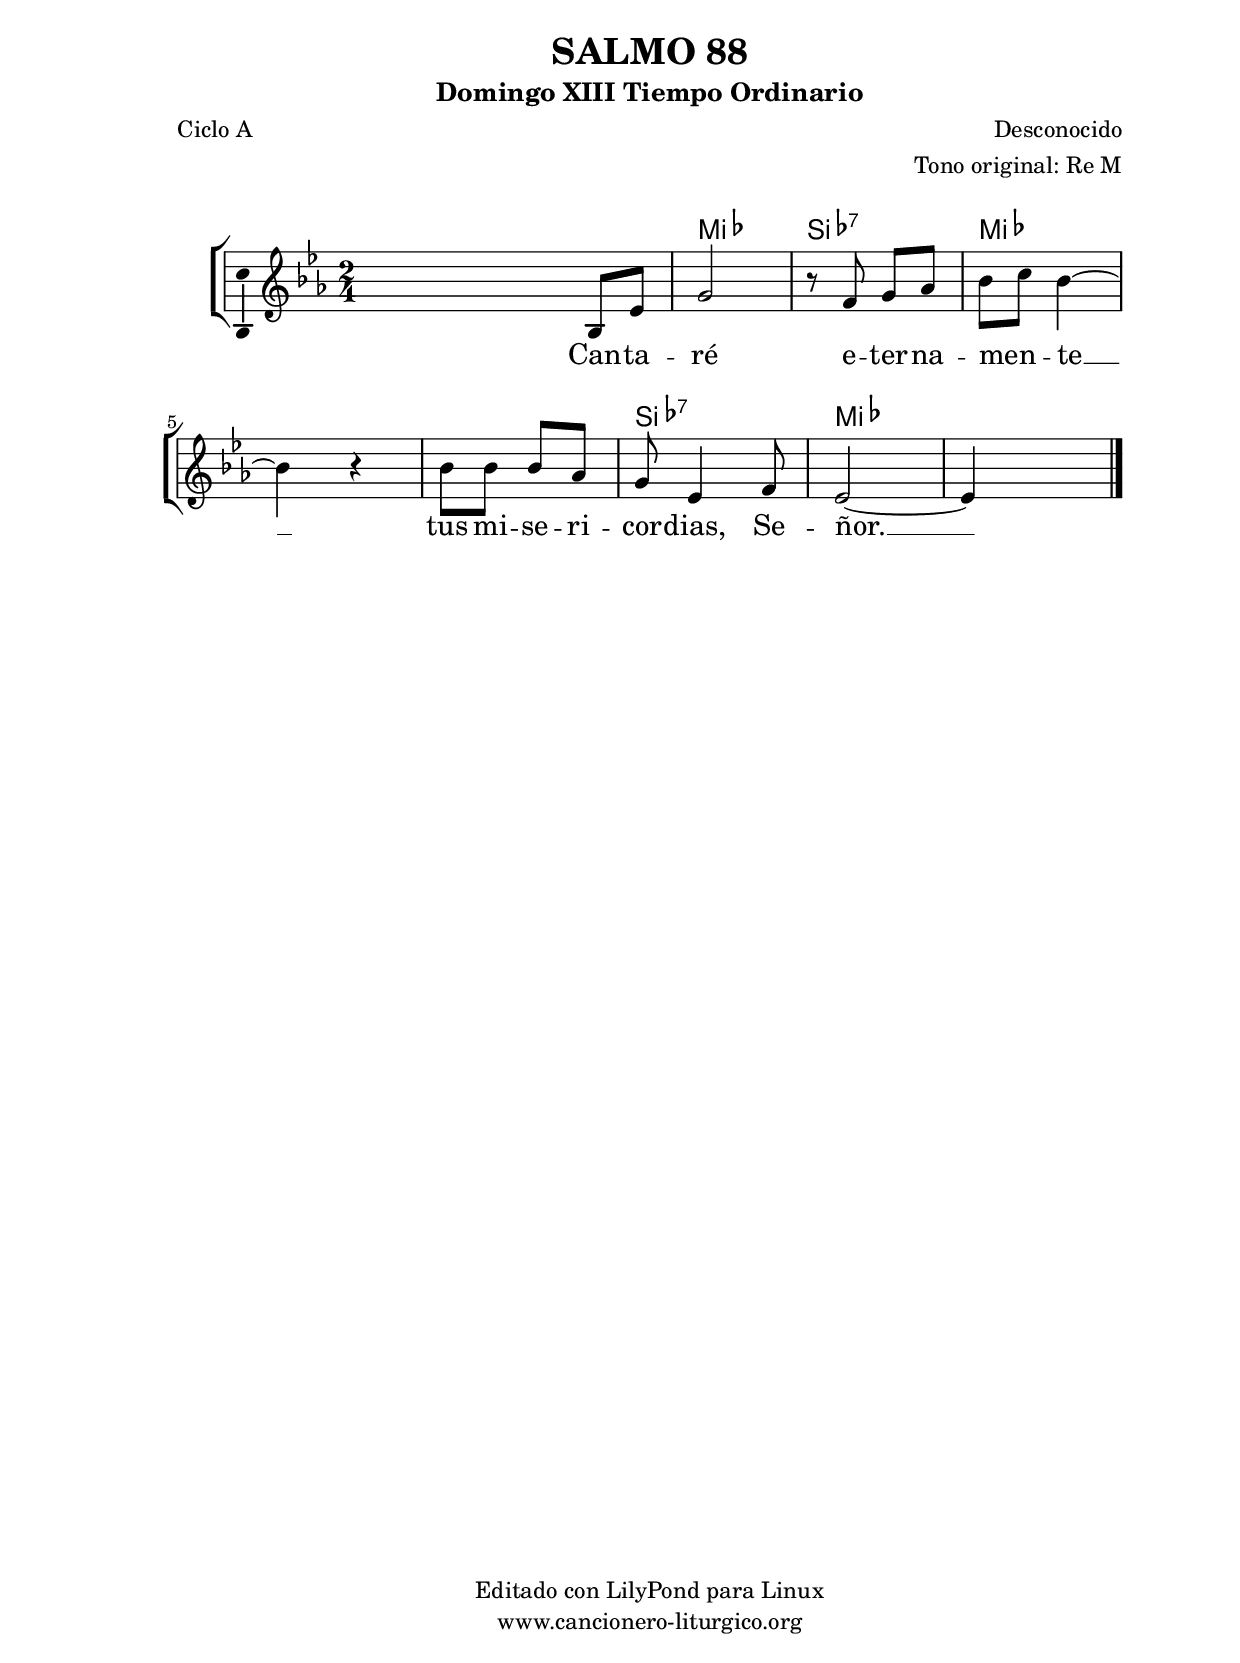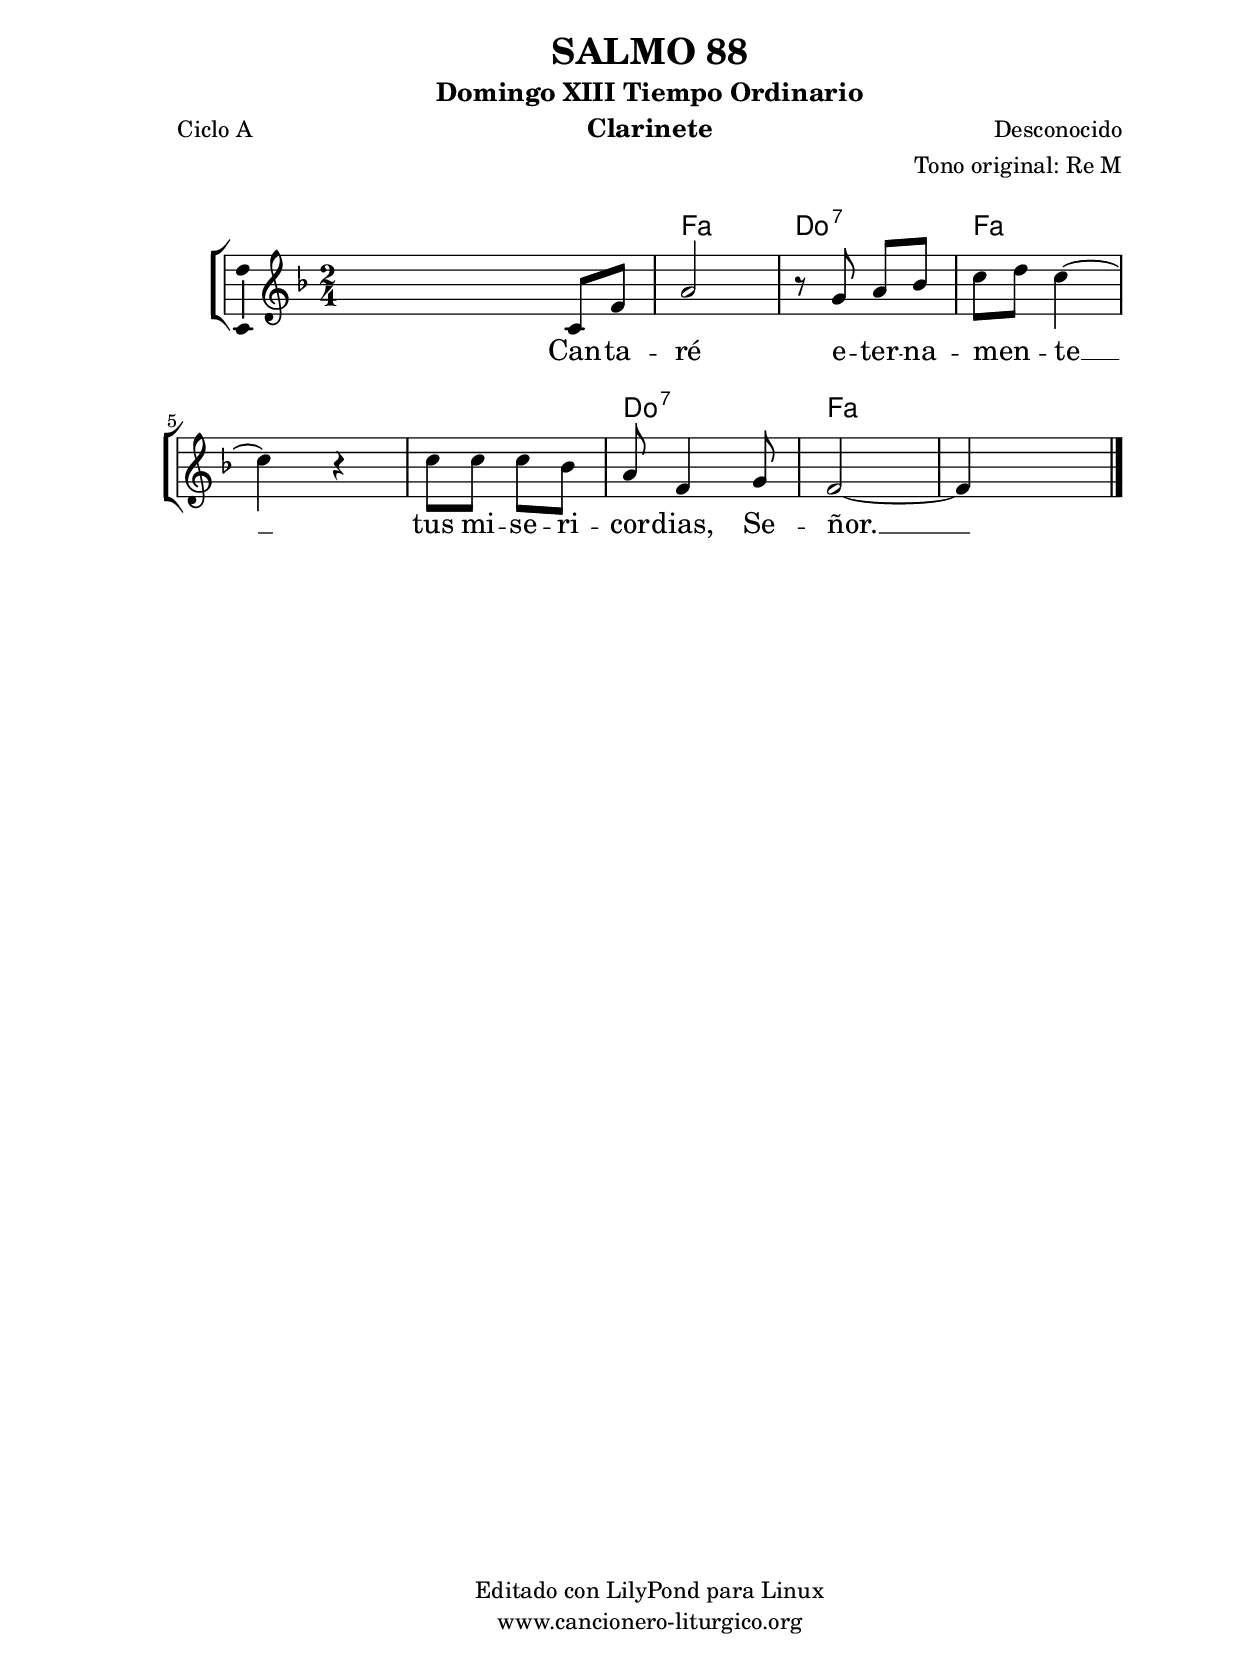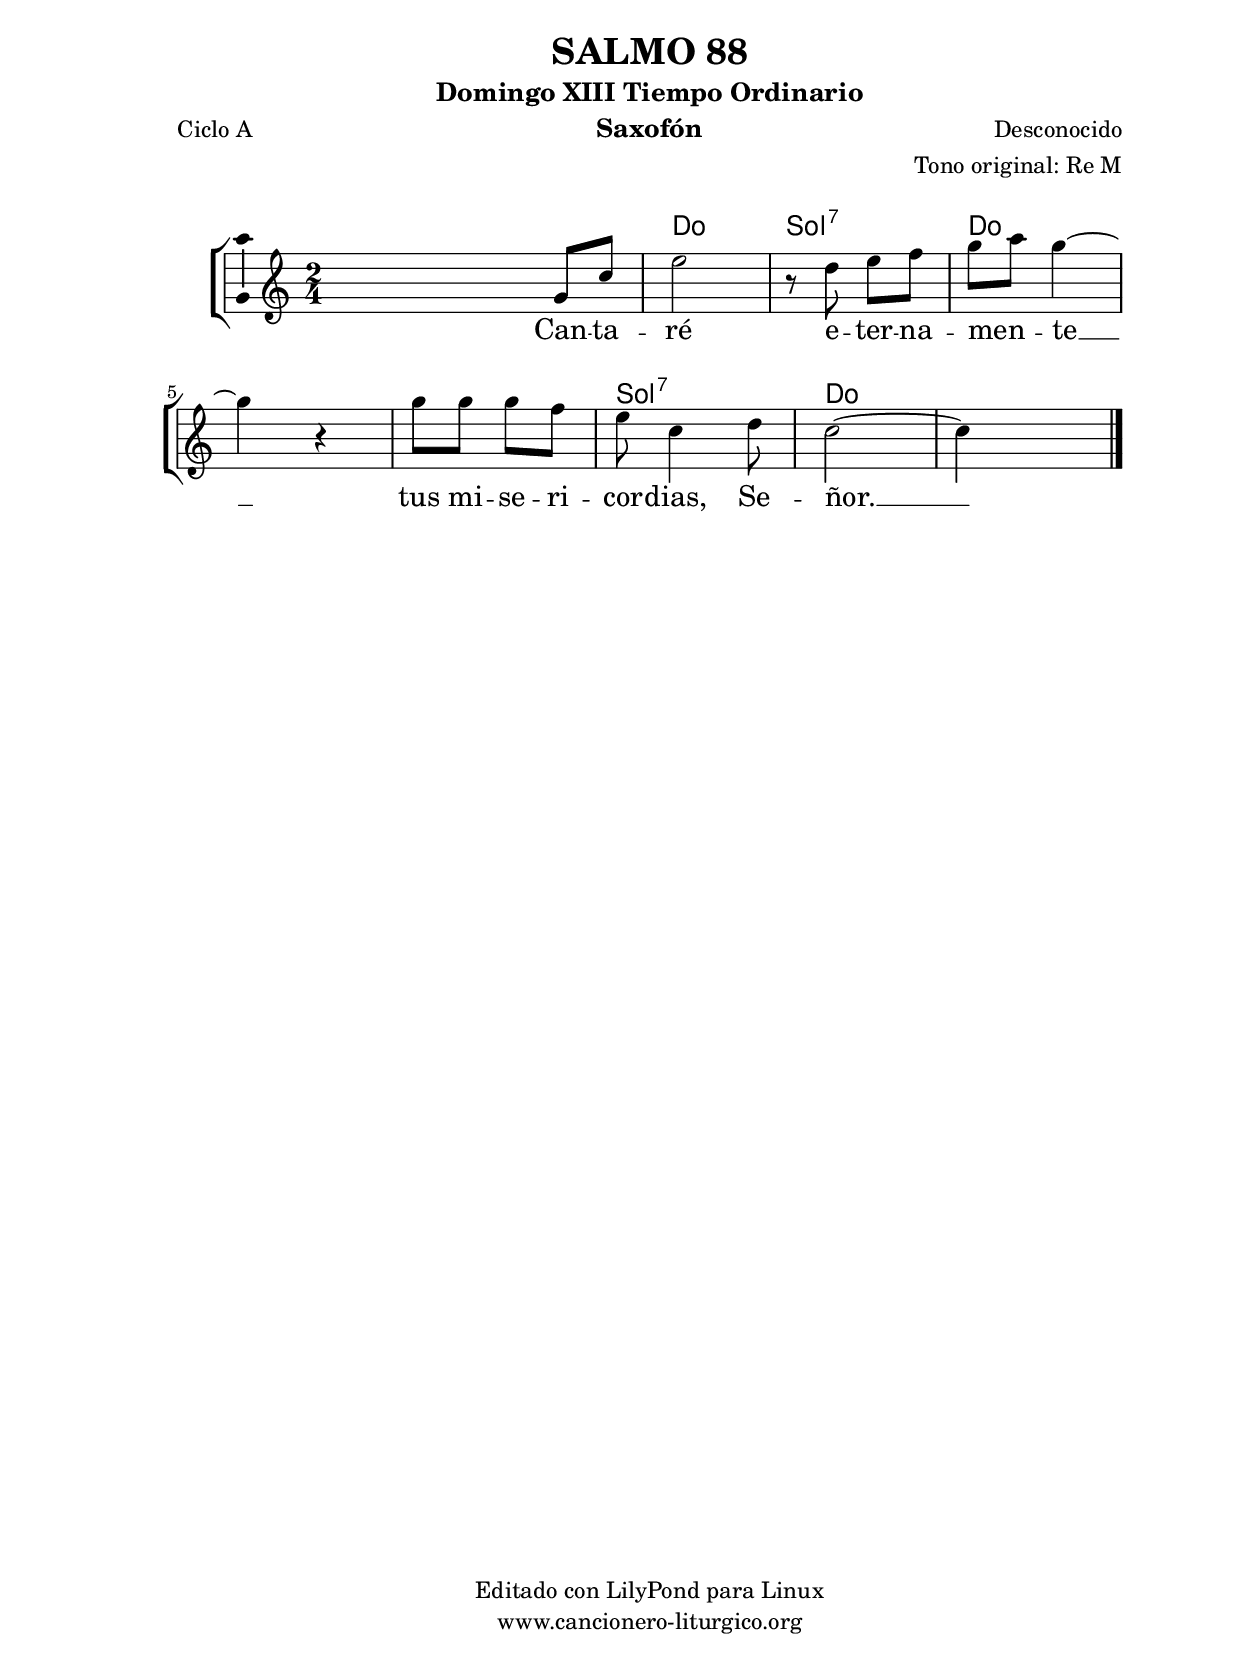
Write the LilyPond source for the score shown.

%
%para convertir .midi en .wav:
%timidity filename.midi -Ow -o finename.wav
%
%
%Para convertir de .wav a .mp3:
%lame -h -m j filename.wav
%
%
%para escuchar el midi:
%timidity nombrefichero.midi
%


%versión de lilypond para la que se ha escrito esta partitura:
\version "2.16.0"

	%Tamaño papel
	#(set-default-paper-size "a4")
	%Tamaño partitura
	#(set-global-staff-size 20)
	%No responde al pulsar sobre una nota
	#(ly:set-option 'point-and-click #f)

%parámetros del encabezamiento:
\header {
	title = "SALMO 88"
	subtitle = "Domingo XIII Tiempo Ordinario"
	composer = "Desconocido"
	poet = "Ciclo A"
	meter = ""
	arranger = "Tono original: Re M"
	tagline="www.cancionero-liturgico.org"
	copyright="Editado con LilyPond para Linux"
	tiempo = "Ordinario"
	usos = "Salmo"
	letra = "Cantaré eternamente tus misericordias, Señor."
	}

%parámetros asociados al papel:
\paper  {
	oddHeaderMarkup = \markup {\fill-line { \on-the-fly #not-first-page \fromproperty #'header:title \on-the-fly #not-first-page \fromproperty #'header:composer }}
	evenHeaderMarkup = \markup {\fill-line { \fromproperty #'header:composer \fromproperty #'header:title }}
	#(set-paper-size "a4")
	print-page-number = ##f
	first-page-number = 1
	print-first-page-number = ##f
%	head-separation = 3.0 \cm
	top-margin = 2.0 \cm
	bottom-margin = 0.5\cm
%%%	bottom-margin = -1.0\cm
	left-margin = 3.0 \cm
	line-width = 16.0 \cm 
	indent = 8\mm
	interscoreline = 2.\mm
	between-system-space = 15\mm
%	para que las partituras no llenen la hoja:
	ragged-bottom = ##t
%	idem para la última hoja:
	ragged-last-bottom = ##f
%	para que las partituras llenen el ancho del papel:
	ragged-last = ##f
	after-title-space = 2.5 \cm
%page-count=1
system-count=2

	%Flexible Vertical Spacing
%	markup-markup-spacing =
%	#'((basic-distance . 15) (minimum-distance . 15) (padding . 3))
	markup-system-spacing =
	#'((basic-distance . 15) (minimum-distance . 15) (padding . 3))
	system-system-spacing =
	#'((basic-distance . 15) (minimum-distance . 15) (padding . 3))
	score-system-spacing =
	#'((basic-distance . 15) (minimum-distance . 15) (padding . 5))
%	top-system-spacing = % header
%	#'((basic-distance . 8) (minimum-distance . 0) (padding . 3))
%	top-markup-spacing =
%	#'((basic-distance . 20) (minimum-distance . 20) (padding . 3))
	last-bottom-spacing = % footer
	#'((basic-distance . 5) (minimum-distance . 5) (padding . 3))
%	score-markup-spacing =
%	#'((basic-distance . 16) (minimum-distance . 13) (padding . 3))

	}


%parámetros que afectan a toda la partitura:
global =  {
	%clave de sol (G):
	\clef G
	%armadura:
	\transpose d ees
	\key d \major
	\tempo 4=100
	\set Score.tempoHideNote = ##t
	}


acordes = {
	\italianChords
	\chordmode {
	\transpose d ees
{

s2 d2 a:7 d s d a:7 d s

	}
	}
}

melodia = 
	\transpose d ees
{
	\relative c'{

\time 2/4

s4 a8 d
fis2
r8 e8 fis g
a8 b a4~
a4 r4
a8 a a g
fis8 d4 e8
d2~
d4 s4

	\bar "|."
	}
	}


texto = \lyricmode {
Can -- ta -- ré e -- ter -- na -- men -- _ te __ tus mi -- se -- ri -- cor -- dias, Se -- ñor. __
	}


acordesStaff = \context ChordNames = acordesStaff <<
	\set chordChanges = ##t
	\acordes
	>>


vozStaff = \context Voice = vozStaff
\with {\consists "Ambitus_engraver"}
<<
%	\set Staff.instrumentName = ""
%	\set Staff.shortInstrumentName = ""
%	\set Staff.midiInstrument = #"clarinet"
%	\set Staff.midiInstrument = #"cello"
%	\set Staff.midiInstrument = #"flute"
	\set Staff.midiInstrument = #"electric guitar (jazz)"
%	\set Staff.midiInstrument = #"english horn"
%	\set Staff.midiInstrument = #"violin"
%	\set Staff.midiInstrument = #"glockenspiel"
	\set Staff.midiMinimumVolume = #0.7
	\set Staff.midiMaximumVolume = #0.9
	\global
	\melodia
	>>


textoStaff = \context Lyrics = textoStaff <<
	\lyricsto vozStaff \texto
	>>

\book {
	\score {
		\context ChoirStaff {
			\override StaffGroup.SystemStartBracket #'collapse-height = #1
			\override Score.SystemStartBar #'collapse-height = #1
			<<
			\acordesStaff
			\vozStaff
			\textoStaff
			>>
			}
		\layout {
	    		\context {
				\Lyrics
				\override LyricText #'font-size = #2
				}
	   		 \context {
				\Score
				%fontSize = #3
				\override StaffSymbol #'staff-space = #(magstep +3)
				%\override Beam #'thickness = #0.55
				%\override SpacingSpanner #'spacing-increment = #1.0
				%\override Slur #'height-limit = #1.5
				}
			}
		}
	\score {
		\unfoldRepeats
		\context ChoirStaff {
			<<
			\acordesStaff
			\vozStaff
			>>
			}
		\midi {
	  		\context {
	  			\Score
				tempoWholesPerMinute = #(ly:make-moment 70 4)
				}
			}
		}
	}

%Partitura para clarinete
#(define output-suffix "C")
\book {
	\header{
		instrument = "Clarinete"
		}
	\score {
		\context ChoirStaff {
			\override StaffGroup.SystemStartBracket #'collapse-height = #1
			\override Score.SystemStartBar #'collapse-height = #1
\transpose c d
			<<
			\acordesStaff
			\vozStaff
			\textoStaff
			>>
			}
		\layout {
	    		\context {
				\Lyrics
				\override LyricText #'font-size = #2
				}
	   		 \context {
				\Score
				%fontSize = #3
				\override StaffSymbol #'staff-space = #(magstep +3)
				%\override Beam #'thickness = #0.55
				%\override SpacingSpanner #'spacing-increment = #1.0
				%\override Slur #'height-limit = #1.5
				}
			}
		}
	}

%Partitura para saxofón
#(define output-suffix "S")
\book {
	\header{
		instrument = "Saxofón"
		}
	\score {
		\context ChoirStaff {
			\override StaffGroup.SystemStartBracket #'collapse-height = #1
			\override Score.SystemStartBar #'collapse-height = #1
\transpose c a
			<<
			\acordesStaff
			\vozStaff
			\textoStaff
			>>
			}
		\layout {
	    		\context {
				\Lyrics
				\override LyricText #'font-size = #2
				}
	   		 \context {
				\Score
				%fontSize = #3
				\override StaffSymbol #'staff-space = #(magstep +3)
				%\override Beam #'thickness = #0.55
				%\override SpacingSpanner #'spacing-increment = #1.0
				%\override Slur #'height-limit = #1.5
				}
			}
		}
	}

